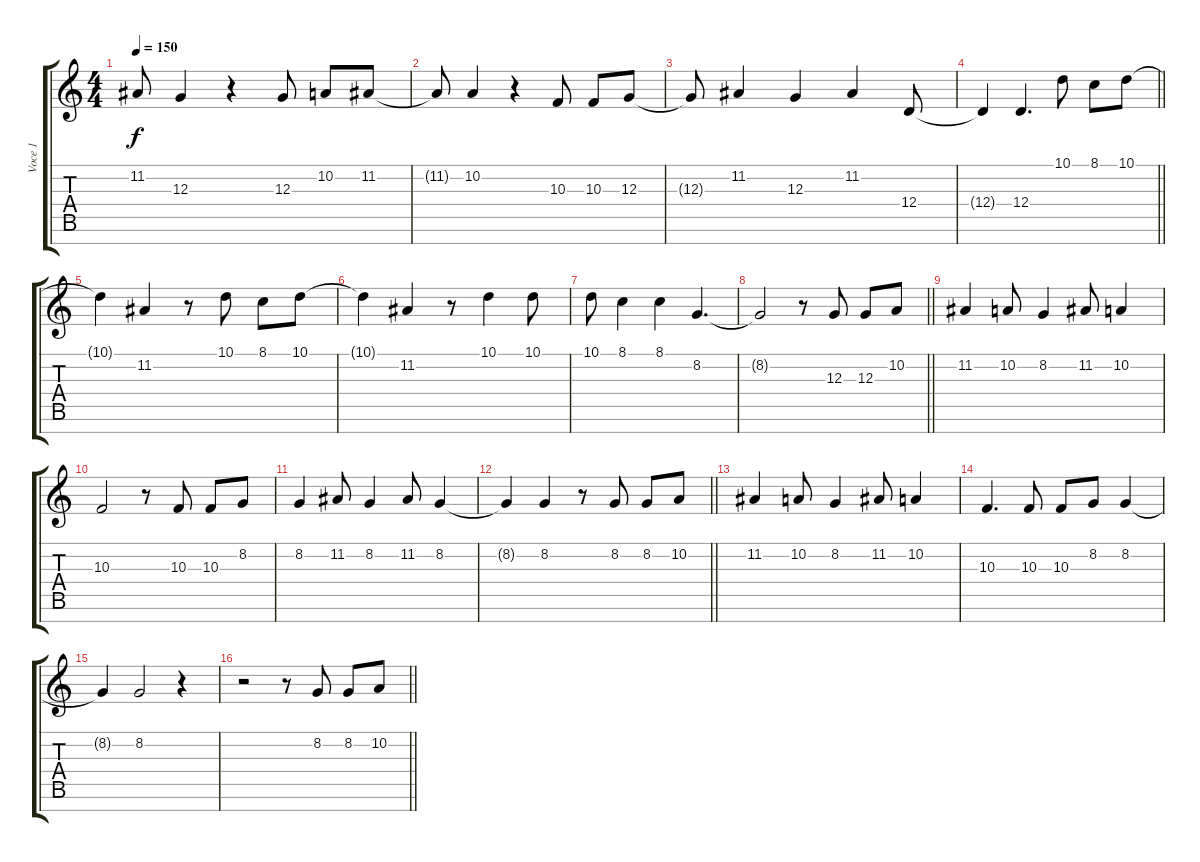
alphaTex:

\track ("Voce 1" "Voce 1") {instrument lead1square}
\staff {score tabs}
\tuning (E4 B3 G3 D3 A2 E2 B1) {hide}
\ts (4 4)
\tempo 150
\clef g2
\ks c
11.2{t}.8{dy f} 12.3.4 r.4 12.3.8 10.2.8 11.2.8 |
11.2{t}.8 10.2.4 r.4 10.3.8 10.3.8 12.3.8 |
12.3{t}.8 11.2.4 12.3.4 11.2.4 12.4.8 |
\barLineRight lightlight
12.4{t}.4 12.4.4{d} 10.1.8 8.1.8 10.1.8 |
10.1{t}.4 11.2.4 r.8 10.1.8 8.1.8 10.1.8 |
10.1{t}.4 11.2.4 r.8 10.1.4 10.1.8 |
10.1.8 8.1.4 8.1.4 8.2.4{d} |
\barLineRight lightlight
8.2{t}.2 r.8 12.3.8 12.3.8 10.2.8 |
11.2.4 10.2.8 8.2.4 11.2.8 10.2.4 |
10.3.2 r.8 10.3.8 10.3.8 8.2.8 |
8.2.4 11.2.8 8.2.4 11.2.8 8.2.4 |
\barLineRight lightlight
8.2{t}.4 8.2.4 r.8 8.2.8 8.2.8 10.2.8 |
11.2.4 10.2.8 8.2.4 11.2.8 10.2.4 |
10.3.4{d} 10.3.8 10.3.8 8.2.8 8.2.4 |
8.2{t}.4 8.2.2 r.4 |
\barLineRight lightlight
r.2 r.8 8.2.8 8.2.8 10.2.8
